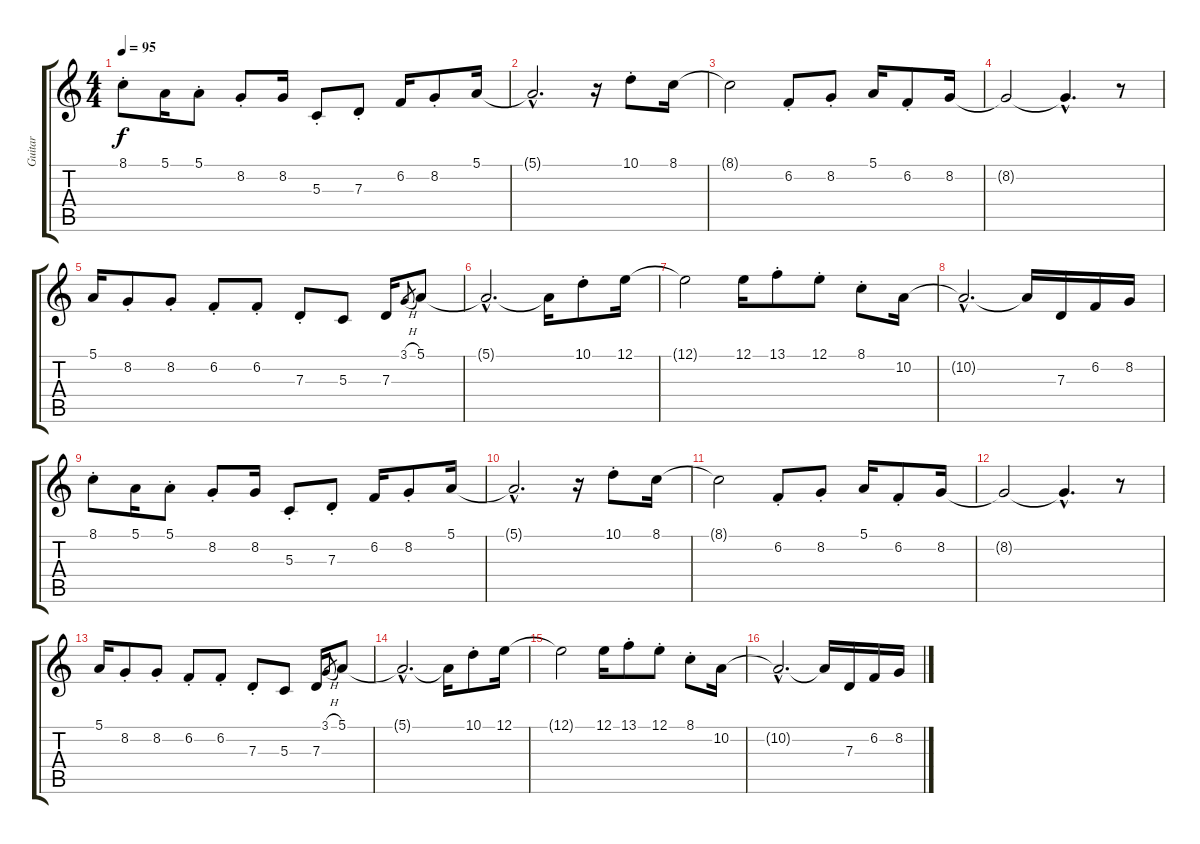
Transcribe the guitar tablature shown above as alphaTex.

\track ("Guitar" "Guitar") {instrument electricpiano1}
\staff {score tabs}
\tuning (E4 B3 G3 D3 A2 E2) {hide}
\ts (4 4)
\tempo 95
\clef g2
\ks c
8.1{st}.8{dy f} 5.1.16 5.1{st}.8 8.2{st}.8 8.2.16 5.3{st}.8 7.3{st}.8 6.2.16 8.2{st}.8 5.1.16 |
5.1{hac t}.2{d} r.16 10.1{st}.8 8.1.16 |
8.1{t}.2 6.2{st}.8 8.2{st}.8 5.1.16 6.2{st}.8 8.2.16 |
8.2{t}.2 8.2{hac t}.4{d} r.8 |
5.1.16 8.2{st}.8 8.2{st}.8 6.2{st}.8 6.2{st}.8 7.3{st}.8 5.3.8 7.3.16 3.1{h}.8{gr} 5.1.8 |
5.1{hac t}.2{d} 5.1{t}.16 10.1{st}.8 12.1.16 |
12.1{t}.2 12.1.16 13.1{st}.8 12.1{st}.8 8.1{st}.8 10.2.16 |
10.2{hac t}.2{d} 10.2{t}.16 7.3.16 6.2.16 8.2.16 |
8.1{st}.8 5.1.16 5.1{st}.8 8.2{st}.8 8.2.16 5.3{st}.8 7.3{st}.8 6.2.16 8.2{st}.8 5.1.16 |
5.1{hac t}.2{d} r.16 10.1{st}.8 8.1.16 |
8.1{t}.2 6.2{st}.8 8.2{st}.8 5.1.16 6.2{st}.8 8.2.16 |
8.2{t}.2 8.2{hac t}.4{d} r.8 |
5.1.16 8.2{st}.8 8.2{st}.8 6.2{st}.8 6.2{st}.8 7.3{st}.8 5.3.8 7.3.16 3.1{h}.8{gr} 5.1.8 |
5.1{hac t}.2{d} 5.1{t}.16 10.1{st}.8 12.1.16 |
12.1{t}.2 12.1.16 13.1{st}.8 12.1{st}.8 8.1{st}.8 10.2.16 |
10.2{hac t}.2{d} 10.2{t}.16 7.3.16 6.2.16 8.2.16
